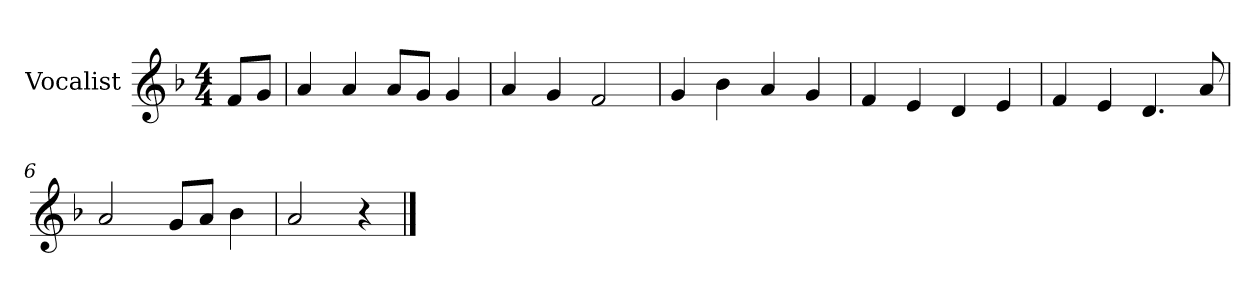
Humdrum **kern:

**kern
*part1
*staff1
*I"Vocalist
*k[b-]
*F:
*M4/4
=
8fL
8gJ
=1
4a
4a
8aL
8gJ
4g
=2
4a
4g
2f
=3
4g
4b-
4a
4g
=4
4f
4e
4d
4e
=5
4f
4e
4.d
8a
=6
2a
8gL
8aJ
4b-
=7
2a
4r
==
*-
